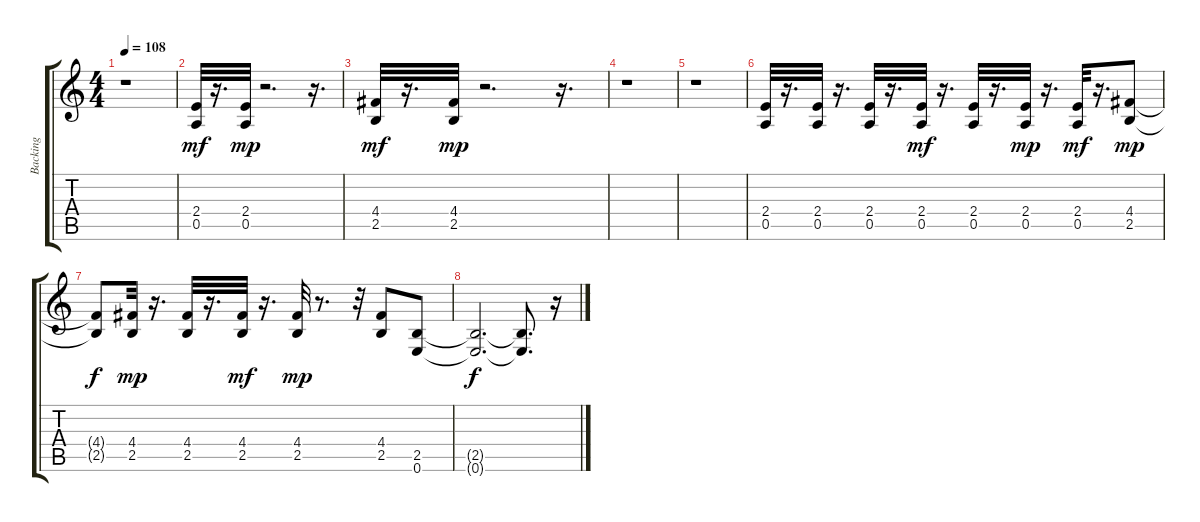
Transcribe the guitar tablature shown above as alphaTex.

\track ("Backing" "Backing") {instrument distortionguitar}
\staff {score tabs}
\tuning (E4 B3 G3 D3 A2 E2) {hide}
\ts (4 4)
\tempo 108
\clef g2
\ks c
r.1{dy mp} |
(2.4 0.5).32{dy mf} r.16{d} (2.4 0.5).32{dy mp} r.2{d} r.16{d} |
(4.4 2.5).32{dy mf} r.16{d} (4.4 2.5).32{dy mp} r.2{d} r.16{d} |
r.1 |
r.1 |
(2.4 0.5).32 r.16{d} (2.4 0.5).32 r.16{d} (2.4 0.5).32 r.16{d} (2.4 0.5).32{dy mf} r.16{d} (2.4 0.5).32 r.16{d} (2.4 0.5).32{dy mp} r.16{d} (2.4 0.5).32{dy mf} r.16{d} (4.4 2.5).8{dy mp} |
(4.4{t} 2.5{t}).8{dy f} (4.4 2.5).32{dy mp} r.16{d} (4.4 2.5).32 r.16{d} (4.4 2.5).32{dy mf} r.16{d} (4.4 2.5).32{dy mp} r.8{d} r.32 (4.4 2.5).8 (2.5 0.6).8 |
(2.5{t} 0.6{t}).2{d dy f} (2.5{t} 0.6{t}).8{d} r.16
